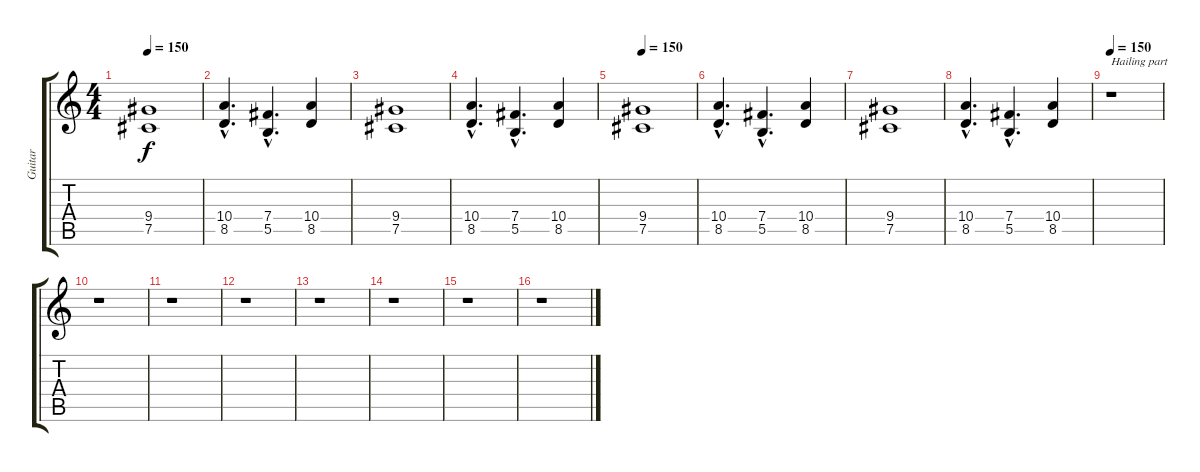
\track ("Guitar" "Guitar") {instrument distortionguitar}
\staff {score tabs}
\tuning (Db4 Ab3 E3 B2 Gb2 Db2) {hide}
\ts (4 4)
\tempo 150
\clef g2
\ks c
(9.4 7.5).1{dy f volume 13} |
(10.4{hac} 8.5{hac}).4{d} (7.4{hac} 5.5{hac}).4{d} (10.4 8.5).4 |
(9.4 7.5).1 |
(10.4{hac} 8.5{hac}).4{d} (7.4{hac} 5.5{hac}).4{d} (10.4 8.5).4 |
\tempo 150
(9.4 7.5).1 |
(10.4{hac} 8.5{hac}).4{d} (7.4{hac} 5.5{hac}).4{d} (10.4 8.5).4 |
(9.4 7.5).1 |
(10.4{hac} 8.5{hac}).4{d} (7.4{hac} 5.5{hac}).4{d} (10.4 8.5).4 |
\tempo 150
r.1{txt "Hailing part"} |
r.1 |
r.1 |
r.1 |
r.1 |
r.1 |
r.1 |
r.1
